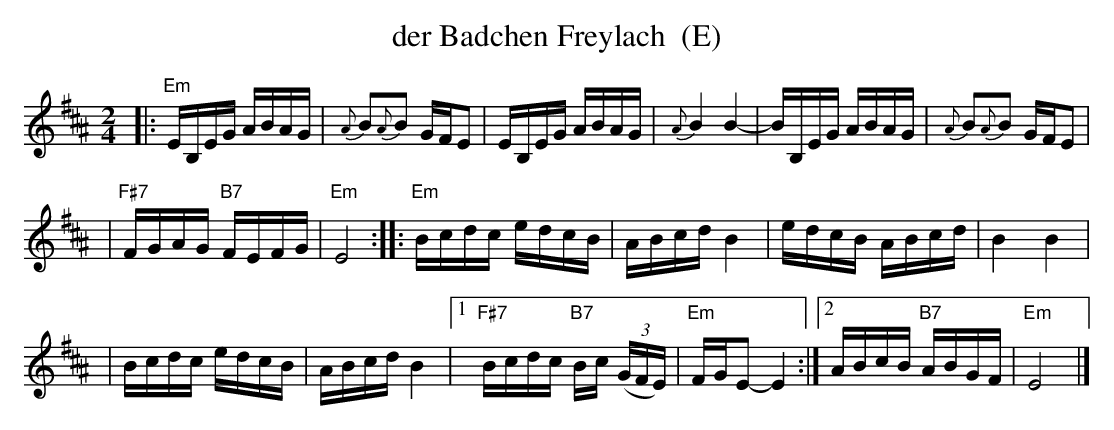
X:1
T: der Badchen Freylach  (E)
M: 2/4
L: 1/16
K: Edor^A	% E misheberach
|: "Em"EB,EG ABAG | {A}B2{A}B2 GFE2 | EB,EG ABAG | {A}B4 B4- | BB,EG ABAG | {A}B2{A}B2 GFE2 |
| "F#7"FGAG "B7"FEFG | "Em"E8 :: "Em"Bcdc edcB | ABcd B4 | edcB ABcd | B4 B4 |
| Bcdc edcB | ABcd B4 |1 "F#7"Bcdc "B7"Bc ((3GFE) | "Em"FGE2- E4 :|2 ABcB "B7"ABGF | "Em"E8 |]
